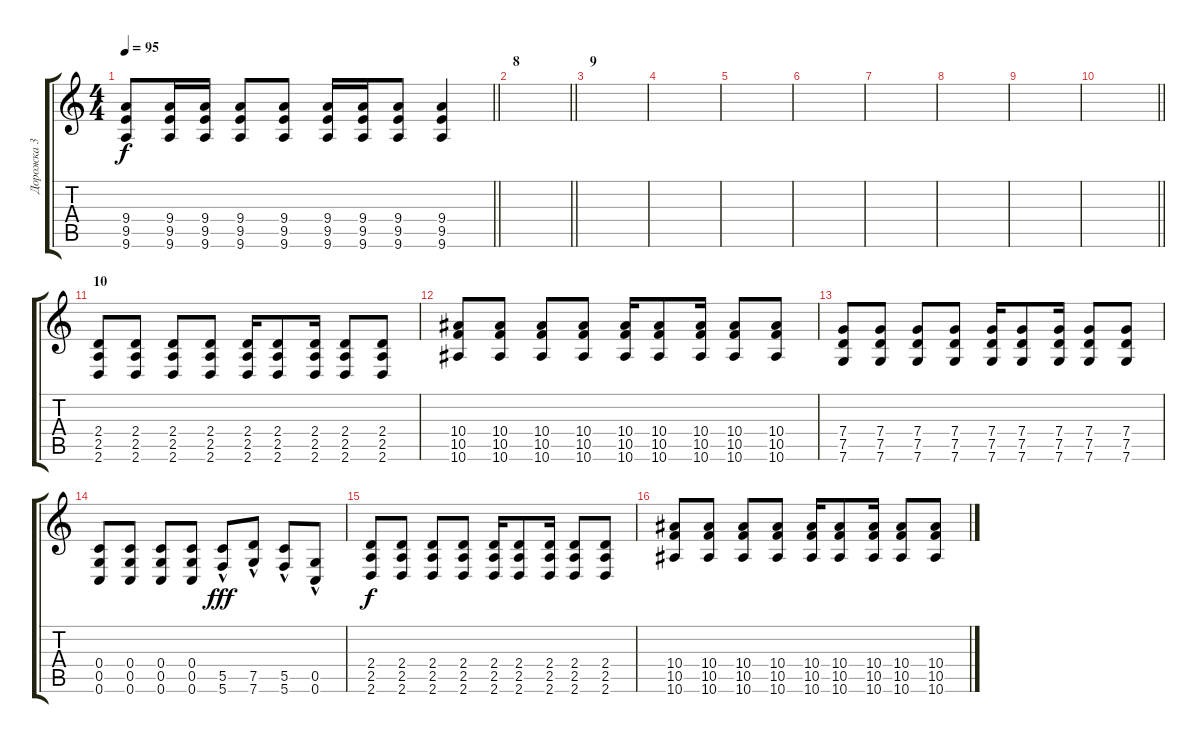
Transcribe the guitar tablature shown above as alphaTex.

\track ("Дорожка 3" "Дорожка 3") {instrument distortionguitar}
\staff {score tabs}
\tuning (D4 A3 F3 C3 G2 C2) {hide}
\ts (4 4)
\tempo 95
\clef g2
\barLineRight lightlight
\ks c
(9.4 9.5 9.6).8{dy f} (9.4 9.5 9.6).16 (9.4 9.5 9.6).16 (9.4 9.5 9.6).8 (9.4 9.5 9.6).8 (9.4 9.5 9.6).16 (9.4 9.5 9.6).16 (9.4 9.5 9.6).8 (9.4 9.5 9.6).4 |
\section ("" "8")
\barLineRight lightlight
|
\section ("" "9")
|
|
|
|
|
|
|
\barLineRight lightlight
|
\section ("" "10")
(2.4 2.5 2.6).8 (2.4 2.5 2.6).8 (2.4 2.5 2.6).8 (2.4 2.5 2.6).8 (2.4 2.5 2.6).16 (2.4 2.5 2.6).8 (2.4 2.5 2.6).16 (2.4 2.5 2.6).8 (2.4 2.5 2.6).8 |
(10.4 10.5 10.6).8 (10.4 10.5 10.6).8 (10.4 10.5 10.6).8 (10.4 10.5 10.6).8 (10.4 10.5 10.6).16 (10.4 10.5 10.6).8 (10.4 10.5 10.6).16 (10.4 10.5 10.6).8 (10.4 10.5 10.6).8 |
(7.4 7.5 7.6).8 (7.4 7.5 7.6).8 (7.4 7.5 7.6).8 (7.4 7.5 7.6).8 (7.4 7.5 7.6).16 (7.4 7.5 7.6).8 (7.4 7.5 7.6).16 (7.4 7.5 7.6).8 (7.4 7.5 7.6).8 |
(0.4 0.5 0.6).8 (0.4 0.5 0.6).8 (0.4 0.5 0.6).8 (0.4 0.5 0.6).8 (5.5 5.6{hac}).8{dy fff} (7.5 7.6{hac}).8 (5.5 5.6{hac}).8 (0.5 0.6{hac}).8 |
(2.4 2.5 2.6).8{dy f} (2.4 2.5 2.6).8 (2.4 2.5 2.6).8 (2.4 2.5 2.6).8 (2.4 2.5 2.6).16 (2.4 2.5 2.6).8 (2.4 2.5 2.6).16 (2.4 2.5 2.6).8 (2.4 2.5 2.6).8 |
(10.4 10.5 10.6).8 (10.4 10.5 10.6).8 (10.4 10.5 10.6).8 (10.4 10.5 10.6).8 (10.4 10.5 10.6).16 (10.4 10.5 10.6).8 (10.4 10.5 10.6).16 (10.4 10.5 10.6).8 (10.4 10.5 10.6).8
